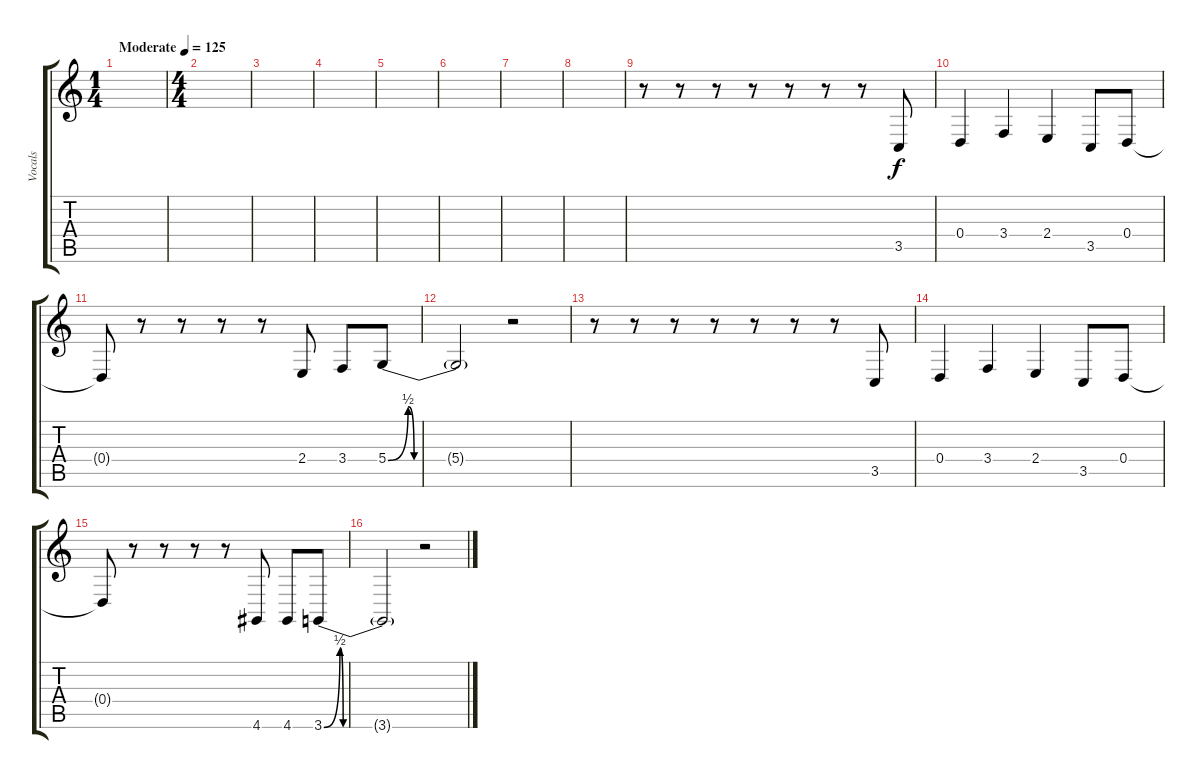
\track ("Vocals" "Vocals") {mute instrument altosax}
\staff {score tabs}
\tuning (E4 B3 G3 D3 A2 E2) {hide}
\ts (1 4)
\tempo (125 "Moderate")
\clef g2
\ks c
|
\ts (4 4)
|
|
|
|
|
|
|
r.8 r.8 r.8 r.8 r.8 r.8 r.8 3.5.8 |
0.4.4 3.4.4 2.4.4 3.5.8 0.4.8 |
0.4{t}.8 r.8 r.8 r.8 r.8 2.4.8 3.4.8 5.4{be (custom 0 0 10 2 13 0 30 0 60 0)}.8 |
5.4{t}.2 r.2 |
r.8 r.8 r.8 r.8 r.8 r.8 r.8 3.5.8 |
0.4.4 3.4.4 2.4.4 3.5.8 0.4.8 |
0.4{t}.8 r.8 r.8 r.8 r.8 4.6.8 4.6.8 3.6{be (custom 0 0 10 2 12 0 30 0 60 0)}.8 |
3.6{t}.2 r.2
